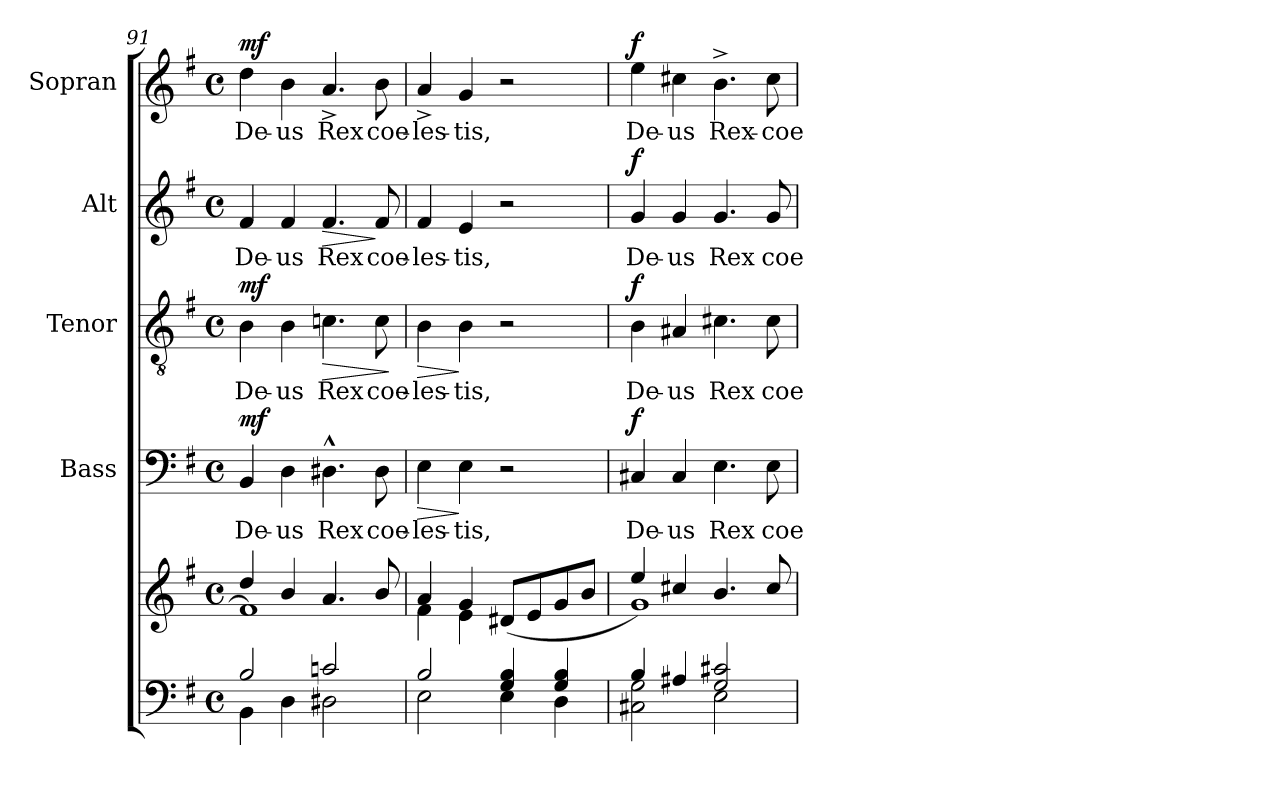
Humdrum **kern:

**kern	**kern	**kern	**text	**dynam	**kern	**text	**dynam	**kern	**text	**dynam	**kern	**text	**dynam
*part5	*part5	*part4	*part4	*part4	*part3	*part3	*part3	*part2	*part2	*part2	*part1	*part1	*part1
*staff6	*staff5	*staff4	*staff4	*staff4	*staff3	*staff3	*staff3	*staff2	*staff2	*staff2	*staff1	*staff1	*staff1
*	*	*I"Bass	*	*	*I"Tenor	*	*	*I"Alt	*	*	*I"Sopran	*	*
*	*	*I'B.	*	*	*I'T.	*	*	*I'A.	*	*	*I'S.	*	*
*clefF4	*clefG2	*clefF4	*	*	*clefGv2	*	*	*clefG2	*	*	*clefG2	*	*
*k[f#]	*k[f#]	*k[f#]	*	*	*k[f#]	*	*	*k[f#]	*	*	*k[f#]	*	*
*G:	*G:	*G:	*	*	*G:	*	*	*G:	*	*	*G:	*	*
*M4/4	*M4/4	*M4/4	*	*	*M4/4	*	*	*M4/4	*	*	*M4/4	*	*
*met(c)	*met(c)	*met(c)	*	*	*met(c)	*	*	*met(c)	*	*	*met(c)	*	*
=91	=91	=91	=91	=91	=91	=91	=91	=91	=91	=91	=91	=91	=91
*^	*^	*	*	*	*	*	*	*	*	*	*	*	*
!	!	!	!	!	!LO:LY:b	!LO:DY:a	!	!LO:LY:b	!LO:DY:a	!	!LO:LY:b	!	!	!LO:LY:b	!LO:DY:a
2B/	4BB\	4dd/	1f#]	4BB/	De-	mf	4B\	De-	mf	4f#/	De-	.	4dd\	De-	mf
!	!	!	!	!	!LO:LY:b	!	!	!LO:LY:b	!	!	!LO:LY:b	!	!	!LO:LY:b	!
.	4D\	4b/	.	4D\	-us	.	4B\	-us	.	4f#/	-us	.	4b\	-us	.
!	!	!	!	!	!LO:LY:b	!	!	!LO:LY:b	!LO:HP:b	!	!LO:LY:b	!LO:HP:b	!	!LO:LY:b	!
2cn/	2D#X\	4.a/	.	4.D#X^^>\	Rex	.	4.cn\	Rex	>	4.f#/	Rex	>	4.a^>/	Rex	.
!	!	!	!	!	!LO:LY:b	!	!	!LO:LY:b	!	!	!LO:LY:b	!	!	!LO:LY:b	!
.	.	8b/	.	8D#\	coe-	.	8c\	coe-	.	8f#/	coe-	]	8b\	coe-	.
*v	*v	*	*	*	*	*	*	*	*	*	*	*	*	*	*
*	*v	*v	*	*	*	*	*	*	*	*	*	*	*	*
.	.	.	.	.	.	.	]	.	.	.	.	.	.
=92	=92	=92	=92	=92	=92	=92	=92	=92	=92	=92	=92	=92	=92
*^	*^	*	*	*	*	*	*	*	*	*	*	*	*
!	!	!	!	!	!LO:LY:b	!LO:HP:b	!	!LO:LY:b	!LO:HP:b	!	!LO:LY:b	!	!	!LO:LY:b	!
2B/	2E\	4a/	4f#\	4E\	-les-	>	4B\	-les-	>	4f#/	-les-	.	4a^>/	-les-	.
!	!	!	!	!	!LO:LY:b	!	!	!LO:LY:b	!	!	!LO:LY:b	!	!	!LO:LY:b	!
.	.	4g/	4e\	4E\	-tis,	]	4B\	-tis,	]	4e/	-tis,	.	4g/	-tis,	.
4G/ 4B/	4E\	(>8d#X/L	2ryy	2r	.	.	2r	.	.	2r	.	.	2r	.	.
.	.	8e/	.	.	.	.	.	.	.	.	.	.	.	.	.
4G/ 4B/	4D\	8g/	.	.	.	.	.	.	.	.	.	.	.	.	.
.	.	8b/J	.	.	.	.	.	.	.	.	.	.	.	.	.
=93	=93	=93	=93	=93	=93	=93	=93	=93	=93	=93	=93	=93	=93	=93	=93
!	!	!	!	!	!LO:LY:b	!LO:DY:a	!	!LO:LY:b	!LO:DY:a	!	!LO:LY:b	!LO:DY:a	!	!LO:LY:b	!LO:DY:a
4B/	2C#X\ 2G\	4ee/)	1g	4C#X/	De-	f	4B\	De-	f	4g/	De-	f	4ee\	De-	f
!	!	!	!	!	!LO:LY:b	!	!	!LO:LY:b	!	!	!LO:LY:b	!	!	!LO:LY:b	!
4A#X/	.	4cc#X/	.	4C#/	-us	.	4A#X/	-us	.	4g/	-us	.	4cc#X\	-us	.
!	!	!	!	!	!LO:LY:b	!	!	!LO:LY:b	!	!	!LO:LY:b	!	!	!LO:LY:b	!
2G/ 2c#X/	2E\	4.b/	.	4.E\	Rex	.	4.c#X\	Rex	.	4.g/	Rex	.	4.b^>\	Rex-	.
!	!	!	!	!	!LO:LY:b	!	!	!LO:LY:b	!	!	!LO:LY:b	!	!	!LO:LY:b	!
.	.	8cc#/	.	8E\	coe-	.	8c#\	coe-	.	8g/	coe-	.	8cc#\	-coe-	.
*v	*v	*	*	*	*	*	*	*	*	*	*	*	*	*	*
*	*v	*v	*	*	*	*	*	*	*	*	*	*	*	*
=	=	=	=	=	=	=	=	=	=	=	=	=	=
*-	*-	*-	*-	*-	*-	*-	*-	*-	*-	*-	*-	*-	*-
